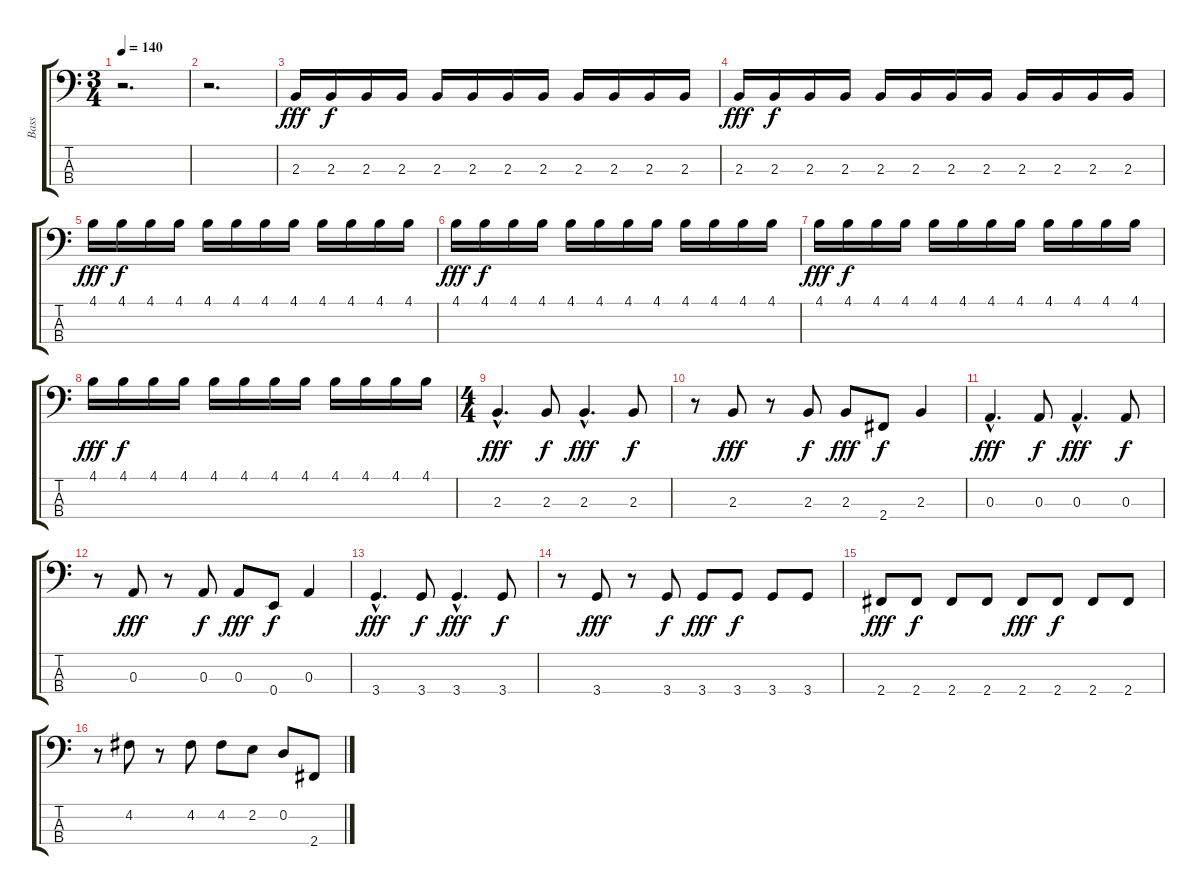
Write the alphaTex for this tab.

\track ("Bass" "Bass") {instrument electricbasspick}
\staff {score tabs}
\tuning (G2 D2 A1 E1) {hide}
\ts (3 4)
\tempo 140
\clef f4
\ks c
r.2{d dy fff} |
r.2{d} |
2.3.16 2.3.16{dy f} 2.3.16 2.3.16 2.3.16 2.3.16 2.3.16 2.3.16 2.3.16 2.3.16 2.3.16 2.3.16 |
2.3.16{dy fff} 2.3.16{dy f} 2.3.16 2.3.16 2.3.16 2.3.16 2.3.16 2.3.16 2.3.16 2.3.16 2.3.16 2.3.16 |
4.1.16{dy fff} 4.1.16{dy f} 4.1.16 4.1.16 4.1.16 4.1.16 4.1.16 4.1.16 4.1.16 4.1.16 4.1.16 4.1.16 |
4.1.16{dy fff} 4.1.16{dy f} 4.1.16 4.1.16 4.1.16 4.1.16 4.1.16 4.1.16 4.1.16 4.1.16 4.1.16 4.1.16 |
4.1.16{dy fff} 4.1.16{dy f} 4.1.16 4.1.16 4.1.16 4.1.16 4.1.16 4.1.16 4.1.16 4.1.16 4.1.16 4.1.16 |
4.1.16{dy fff} 4.1.16{dy f} 4.1.16 4.1.16 4.1.16 4.1.16 4.1.16 4.1.16 4.1.16 4.1.16 4.1.16 4.1.16 |
\ts (4 4)
2.3{hac}.4{d dy fff} 2.3.8{dy f} 2.3{hac}.4{d dy fff} 2.3.8{dy f} |
r.8 2.3.8{dy fff} r.8 2.3.8{dy f} 2.3.8{dy fff} 2.4.8{dy f} 2.3.4 |
0.3{hac}.4{d dy fff} 0.3.8{dy f} 0.3{hac}.4{d dy fff} 0.3.8{dy f} |
r.8 0.3.8{dy fff} r.8 0.3.8{dy f} 0.3.8{dy fff} 0.4.8{dy f} 0.3.4 |
3.4{hac}.4{d dy fff} 3.4.8{dy f} 3.4{hac}.4{d dy fff} 3.4.8{dy f} |
r.8 3.4.8{dy fff} r.8 3.4.8{dy f} 3.4.8{dy fff} 3.4.8{dy f} 3.4.8 3.4.8 |
2.4.8{dy fff} 2.4.8{dy f} 2.4.8 2.4.8 2.4.8{dy fff} 2.4.8{dy f} 2.4.8 2.4.8 |
r.8 4.2.8 r.8 4.2.8 4.2.8 2.2.8 0.2.8 2.4.8
